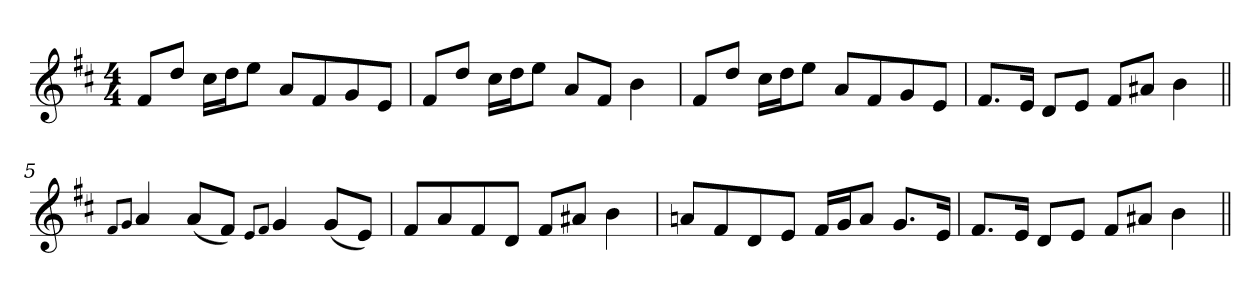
**kern
*part1
*staff1
*clefG2
*k[f#c#]
*b:
*M4/4
=1
8f#/L
8dd/J
16cc#\LL
16dd\J
8ee\J
8a/L
8f#/
8g/
8e/J
=2
8f#/L
8dd/J
16cc#\LL
16dd\J
8ee\J
8a/L
8f#/J
4b\
=3
8f#/L
8dd/J
16cc#\LL
16dd\J
8ee\J
8a/L
8f#/
8g/
8e/J
=4
8.f#/L
16e/Jk
8d/L
8e/J
8f#/L
8a#X/J
4b\
=5||
8qf#/L
8qg/J
4a/
(<8a/L
8f#/J)
8qe/L
8qf#/J
4g/
(<8g/L
8e/J)
!!LO:LB:g=z
=6
8f#/L
8a/
8f#/
8d/J
8f#/L
8a#X/J
4b\
=7
8an/L
8f#/
8d/
8e/J
16f#/LL
16g/J
8a/J
8.g/L
16e/Jk
=8
8.f#/L
16e/Jk
8d/L
8e/J
8f#/L
8a#X/J
4b\
=||
*-
